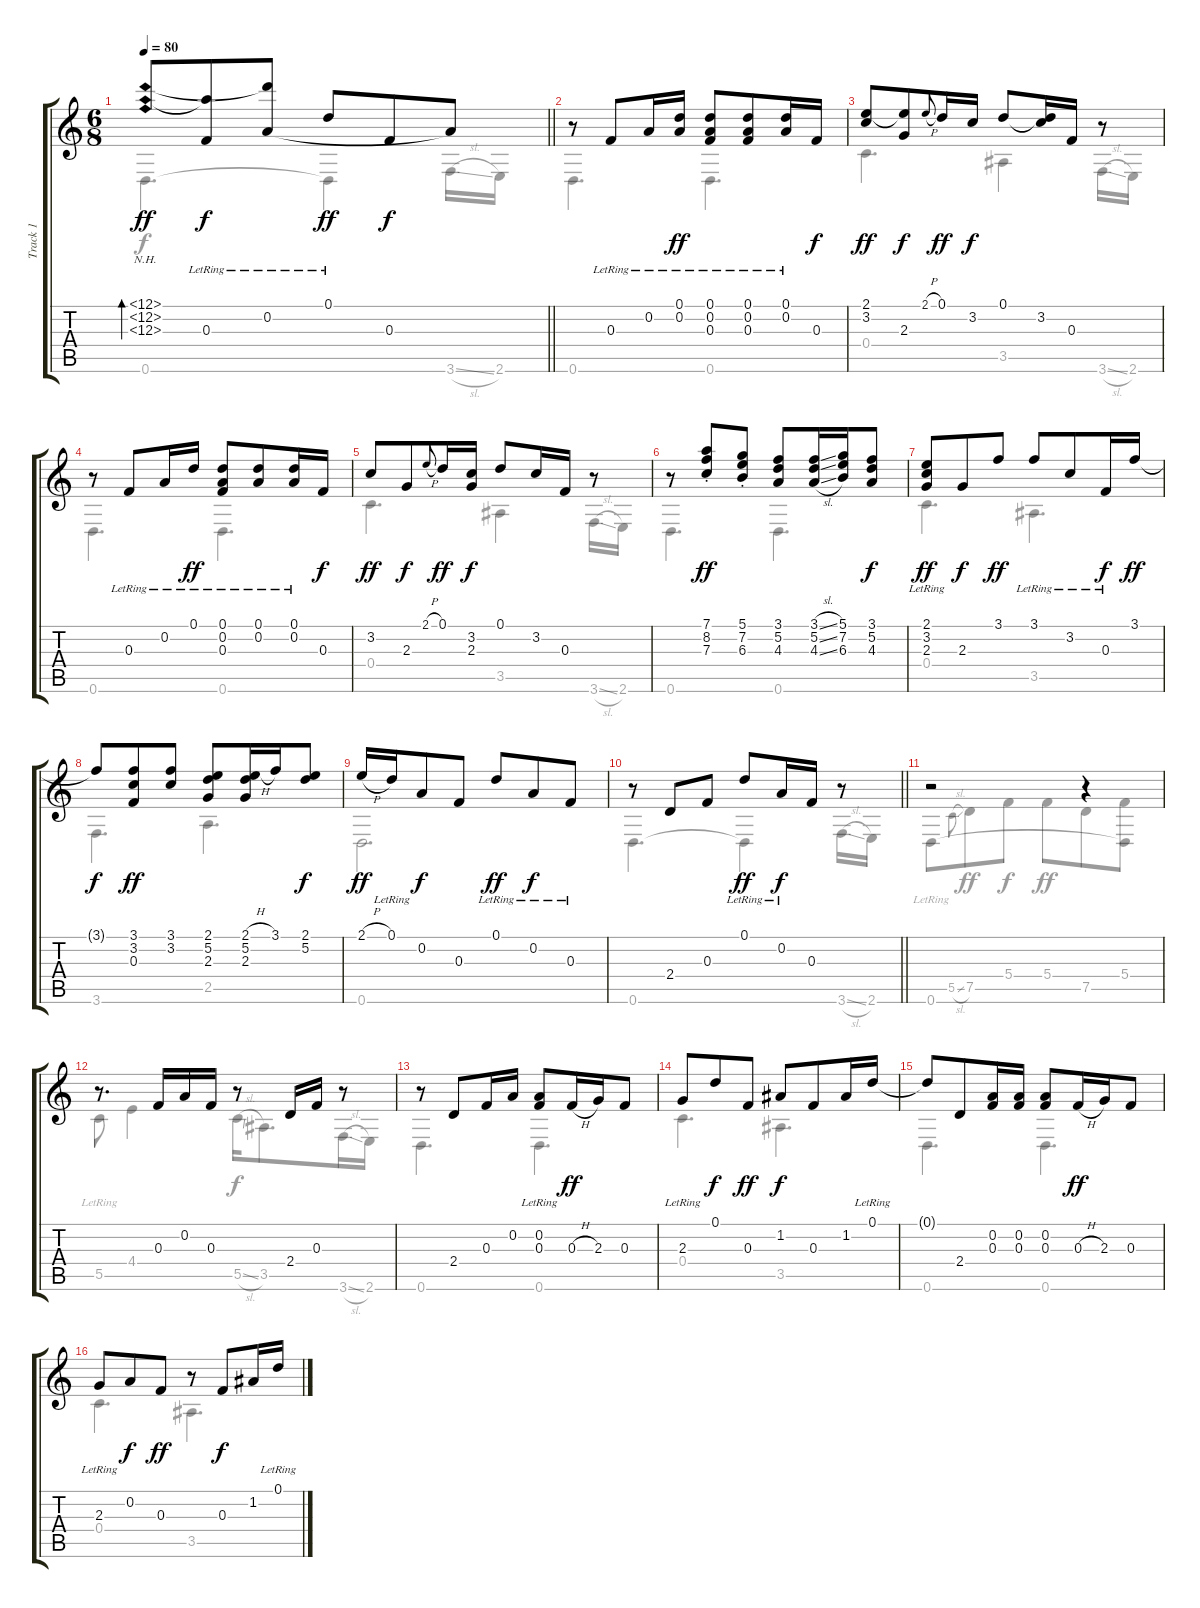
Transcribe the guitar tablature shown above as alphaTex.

\track ("Track 1" "Track 1") {instrument acousticguitarsteel}
\staff {score tabs}
\tuning (D4 A3 F3 C3 G2 D2) {hide}
\voice
\ts (6 8)
\tempo 80
\clef g2
\barLineRight lightlight
\ks c
(12.1{nh} 12.2{nh} 12.3{nh}).8{bd 60 dy ff} (12.2{t} 0.3{lr}).8{dy f} (12.1{t} 0.2{lr}).8 0.1{lr}.8{dy ff} 0.3.8{dy f} 0.2{t}.8 |
r.8 0.3{lr}.8 0.2{lr}.16 (0.1{lr} 0.2{lr}).16{dy ff} (0.1{lr} 0.2{lr} 0.3).8 (0.1{lr} 0.2{lr} 0.3).8 (0.1{lr} 0.2{lr}).16 0.3.16{dy f} |
(2.1 3.2).8{dy ff} (2.1{t} 2.3).8{dy f} 2.1{h}.8{gr onbeat} 0.1.16{dy ff} 3.2.16{dy f} 0.1.8 (0.1{t} 3.2).16 0.3.16 r.8 |
r.8 0.3{lr}.8 0.2{lr}.16 0.1{lr}.16{dy ff} (0.1{lr} 0.2{lr} 0.3).8 (0.1{lr} 0.2{lr}).8 (0.1{lr} 0.2{lr}).16 0.3.16{dy f} |
3.2.8{dy ff} 2.3.8{dy f} 2.1{h}.8{gr onbeat} 0.1.16{dy ff} (3.2 2.3).16{dy f} 0.1.8 3.2.16 0.3.16 r.8 |
r.8 (7.1{st} 8.2{st} 7.3).8{dy ff} (5.1{st} 7.2{st} 6.3).8 (3.1 5.2 4.3).8 (3.1{sl} 5.2{sl} 4.3{sl}).16 (5.1 7.2 6.3).16 (3.1 5.2 4.3).8{dy f} |
(2.1{lr} 3.2 2.3).8{dy ff} 2.3.8{dy f} 3.1.8{dy ff} 3.1{lr}.8 3.2{lr}.8 0.3{lr}.16{dy f} 3.1.16{dy ff} |
3.1{t}.8{dy f} (3.1 3.2 0.3).8{dy ff} (3.1 3.2).8 (2.1 5.2 2.3).8 (2.1{h} 5.2 2.3).16 3.1.16 (2.1 5.2).8{dy f} |
2.1{h}.16{dy ff} 0.1{lr}.16 0.2.8{dy f} 0.3.8 0.1{lr}.8{dy ff} 0.2{lr}.8{dy f} 0.3{lr}.8 |
\barLineRight lightlight
r.8 2.4.8 0.3.8 0.1{lr}.8{dy ff} 0.2{lr}.16{dy f} 0.3.16 r.8 |
r.2 r.4 |
r.8{d} 0.3.16 0.2.16 0.3.16 r.8 2.4.16 0.3.16 r.8 |
r.8 2.4.8 0.3.16 0.2.16 (0.2{lr} 0.3).8 0.3{h}.16{dy ff} 2.3.16 0.3.8 |
2.3{lr}.8 0.1.8{dy f} 0.3.8{dy ff} 1.2.8{dy f} 0.3.8 1.2.16 0.1{lr}.16 |
0.1{t}.8 2.4.8 (0.2 0.3).16 (0.2 0.3).16 (0.2 0.3).8 0.3{h}.16{dy ff} 2.3.16 0.3.8 |
2.3{lr}.8 0.2.8{dy f} 0.3.8{dy ff} r.8 0.3.8{dy f} 1.2.16 0.1{lr}.16
\voice
\clef g2
\ottava regular
\simile none
\barLineRight lightlight
\ks c
0.6.4{d dy f} 0.6{t}.4 3.6{sl}.16 2.6.16 |
0.6.4{d} 0.6.4{d} |
0.4.4{d} 3.5.4 3.6{sl}.16 2.6.16 |
0.6.4{d} 0.6.4{d} |
0.4.4{d} 3.5.4 3.6{sl}.16 2.6.16 |
0.6.4{d} 0.6.4{d} |
0.4.4{d} 3.5.4{d} |
3.6.4{d} 2.5.4{d} |
0.6.2{d} |
\barLineRight lightlight
0.6.4{d} 0.6{t}.4 3.6{sl}.16 2.6.16 |
0.6{lr}.8 5.5{sl}.8{gr onbeat} 7.5.8{dy ff} 5.4.8{dy f} 5.4.8{dy ff} 7.5.8 (5.4 0.6{t}).8 |
5.5{lr}.8 4.4.4 5.5{sl}.16{dy f} 3.5.8{d} 3.6{sl}.16 2.6.16 |
0.6.4{d} 0.6.4{d} |
0.4.4{d} 3.5.4{d} |
0.6.4{d} 0.6.4{d} |
0.4.4{d} 3.5.4{d}
